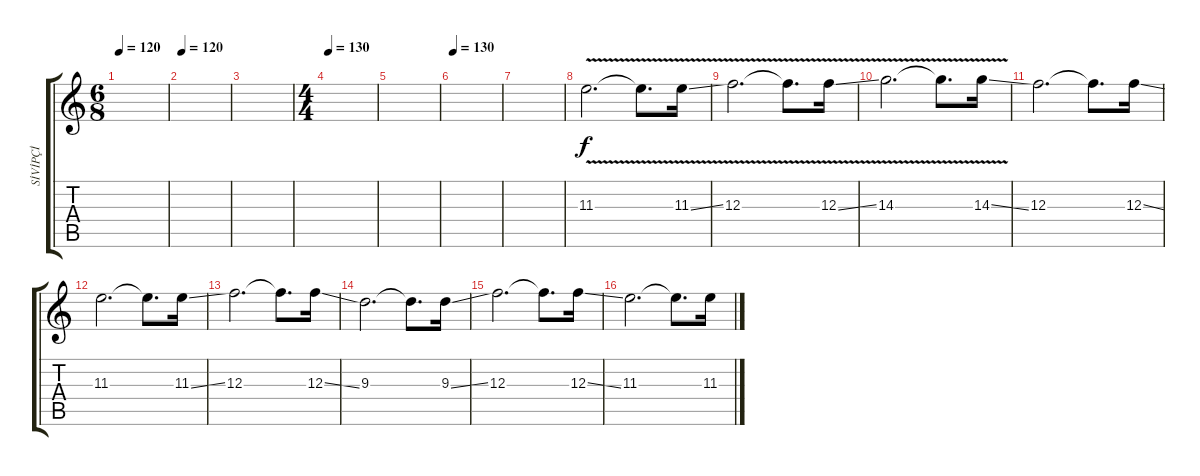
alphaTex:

\track ("SİVİPÇİ" "SİVİPÇİ") {instrument distortionguitar}
\staff {score tabs}
\tuning (D4 A3 F3 C3 G2 D2) {hide}
\ts (6 8)
\tempo 120
\clef g2
\ks c
|
\tempo 120
|
|
\ts (4 4)
\tempo 130
|
|
\tempo 130
|
|
11.3{v}.2{d} 11.3{t}.8{d} 11.3{v ss}.16 |
12.3{v}.2{d} 12.3{t}.8{d} 12.3{v ss}.16 |
14.3{v}.2{d} 14.3{t}.8{d} 14.3{v ss}.16 |
12.3.2{d} 12.3{t}.8{d} 12.3{ss}.16 |
11.3.2{d} 11.3{t}.8{d} 11.3{ss}.16 |
12.3.2{d} 12.3{t}.8{d} 12.3{ss}.16 |
9.3.2{d} 9.3{t}.8{d} 9.3{ss}.16 |
12.3.2{d} 12.3{t}.8{d} 12.3{ss}.16 |
11.3.2{d} 11.3{t}.8{d} 11.3{ss}.16
